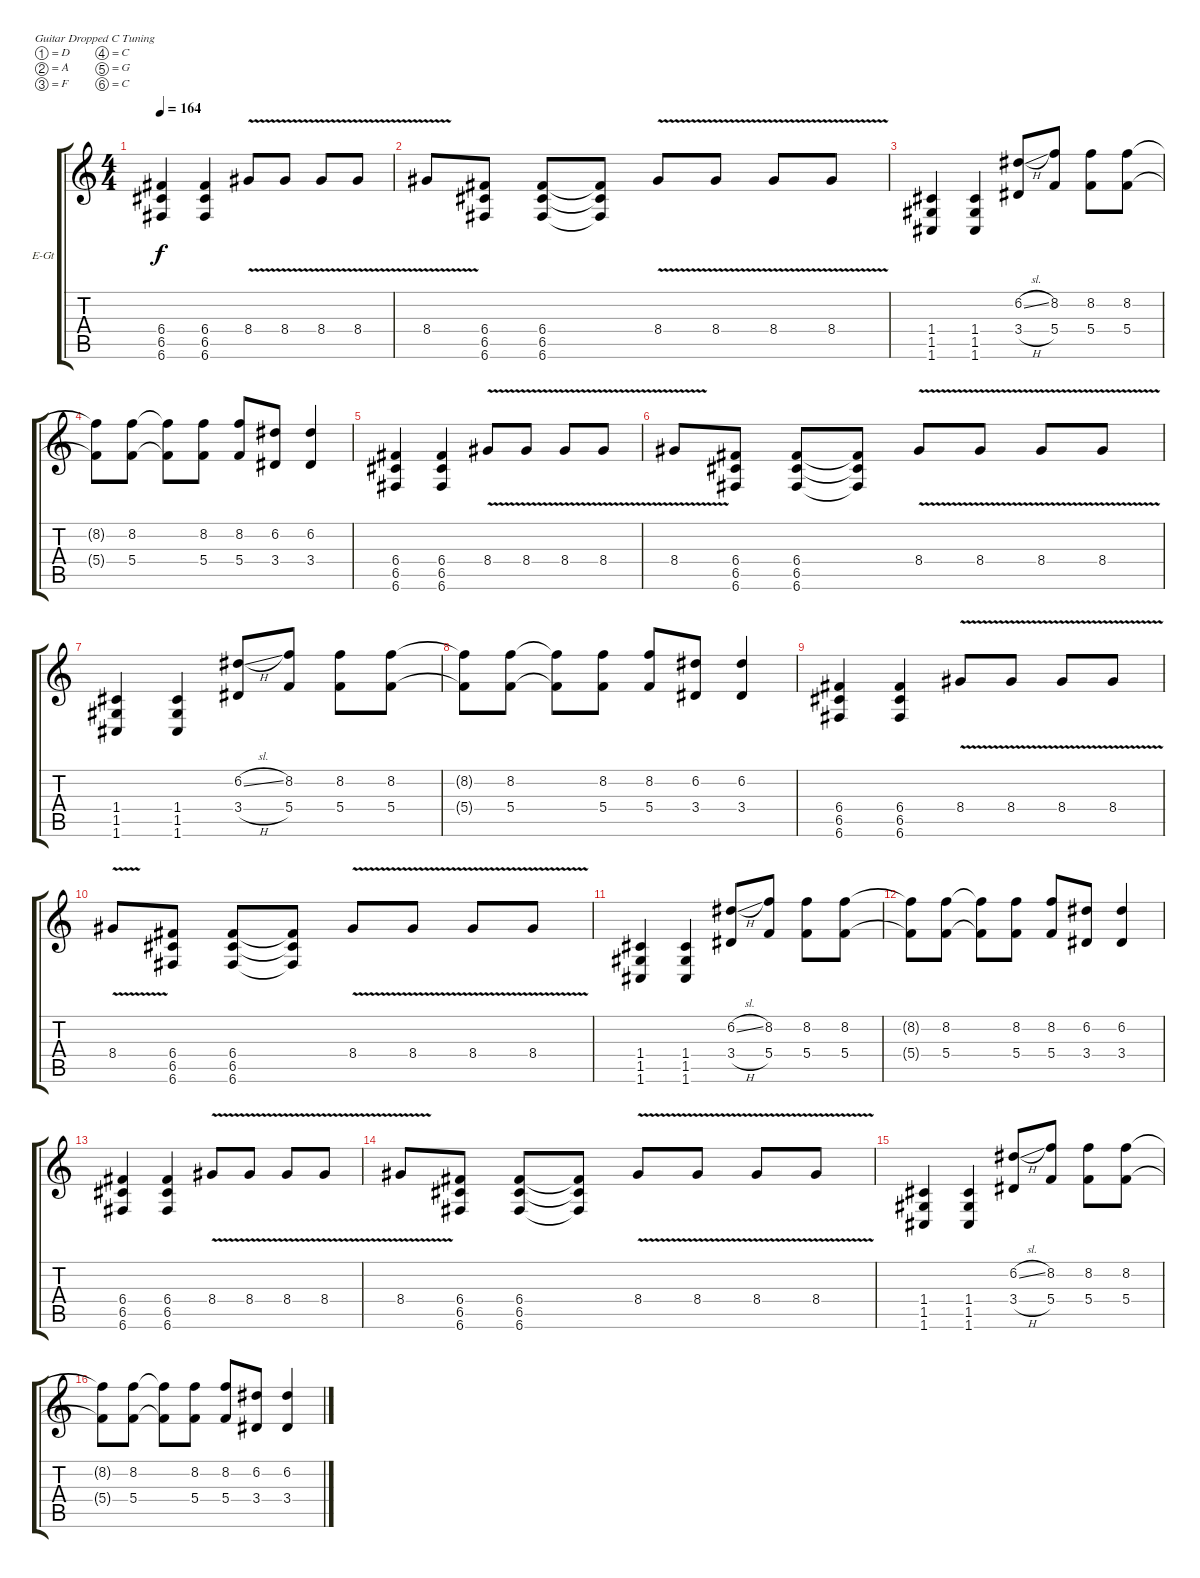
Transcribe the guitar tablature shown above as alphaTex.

\defaultSystemsLayout 4
\bracketExtendMode groupsimilarinstruments
\firstSystemTrackNameOrientation horizontal
\otherSystemsTrackNameOrientation horizontal
\track ("Guitar 2" "E-Gt") {instrument overdrivenguitar}
\staff {score tabs}
\tuning (D4 A3 F3 C3 G2 C2)
\ts (4 4)
\tempo 164
\clef g2
\ks c
(6.6 6.5 6.4).4{dy f} (6.4 6.5 6.6).4 8.4{v}.8 8.4{v}.8 8.4{v}.8 8.4{v}.8 |
8.4{v}.8 (6.4 6.5 6.6).8 (6.6 6.5 6.4).8 (6.4{t} 6.5{t} 6.6{t}).8 8.4{v}.8 8.4{v}.8 8.4{v}.8 8.4{v}.8 |
(1.4 1.5 1.6).4 (1.4 1.5 1.6).4 (3.4{h} 6.2{sl}).8 (8.2 5.4).8 (5.4 8.2).8 (5.4 8.2).8 |
(5.4{t} 8.2{t}).8 (8.2 5.4).8 (5.4{t} 8.2{t}).8 (5.4 8.2).8 (5.4 8.2).8 (3.4 6.2).8 (3.4 6.2).4 |
(6.6 6.5 6.4).4 (6.4 6.5 6.6).4 8.4{v}.8 8.4{v}.8 8.4{v}.8 8.4{v}.8 |
8.4{v}.8 (6.4 6.5 6.6).8 (6.6 6.5 6.4).8 (6.4{t} 6.5{t} 6.6{t}).8 8.4{v}.8 8.4{v}.8 8.4{v}.8 8.4{v}.8 |
(1.4 1.5 1.6).4 (1.4 1.5 1.6).4 (3.4{h} 6.2{sl}).8 (8.2 5.4).8 (5.4 8.2).8 (5.4 8.2).8 |
(8.2{t} 5.4{t}).8 (8.2 5.4).8 (5.4{t} 8.2{t}).8 (5.4 8.2).8 (5.4 8.2).8 (3.4 6.2).8 (3.4 6.2).4 |
(6.6 6.5 6.4).4 (6.4 6.5 6.6).4 8.4{v}.8 8.4{v}.8 8.4{v}.8 8.4{v}.8 |
8.4{v}.8 (6.4 6.5 6.6).8 (6.6 6.5 6.4).8 (6.4{t} 6.5{t} 6.6{t}).8 8.4{v}.8 8.4{v}.8 8.4{v}.8 8.4{v}.8 |
(1.4 1.5 1.6).4 (1.4 1.5 1.6).4 (3.4{h} 6.2{sl}).8 (8.2 5.4).8 (5.4 8.2).8 (5.4 8.2).8 |
(5.4{t} 8.2{t}).8 (8.2 5.4).8 (5.4{t} 8.2{t}).8 (5.4 8.2).8 (5.4 8.2).8 (3.4 6.2).8 (3.4 6.2).4 |
(6.6 6.5 6.4).4 (6.4 6.5 6.6).4 8.4{v}.8 8.4{v}.8 8.4{v}.8 8.4{v}.8 |
8.4{v}.8 (6.4 6.5 6.6).8 (6.6 6.5 6.4).8 (6.4{t} 6.5{t} 6.6{t}).8 8.4{v}.8 8.4{v}.8 8.4{v}.8 8.4{v}.8 |
(1.4 1.5 1.6).4 (1.4 1.5 1.6).4 (3.4{h} 6.2{sl}).8 (8.2 5.4).8 (5.4 8.2).8 (5.4 8.2).8 |
(8.2{t} 5.4{t}).8 (8.2 5.4).8 (5.4{t} 8.2{t}).8 (5.4 8.2).8 (5.4 8.2).8 (3.4 6.2).8 (3.4 6.2).4
